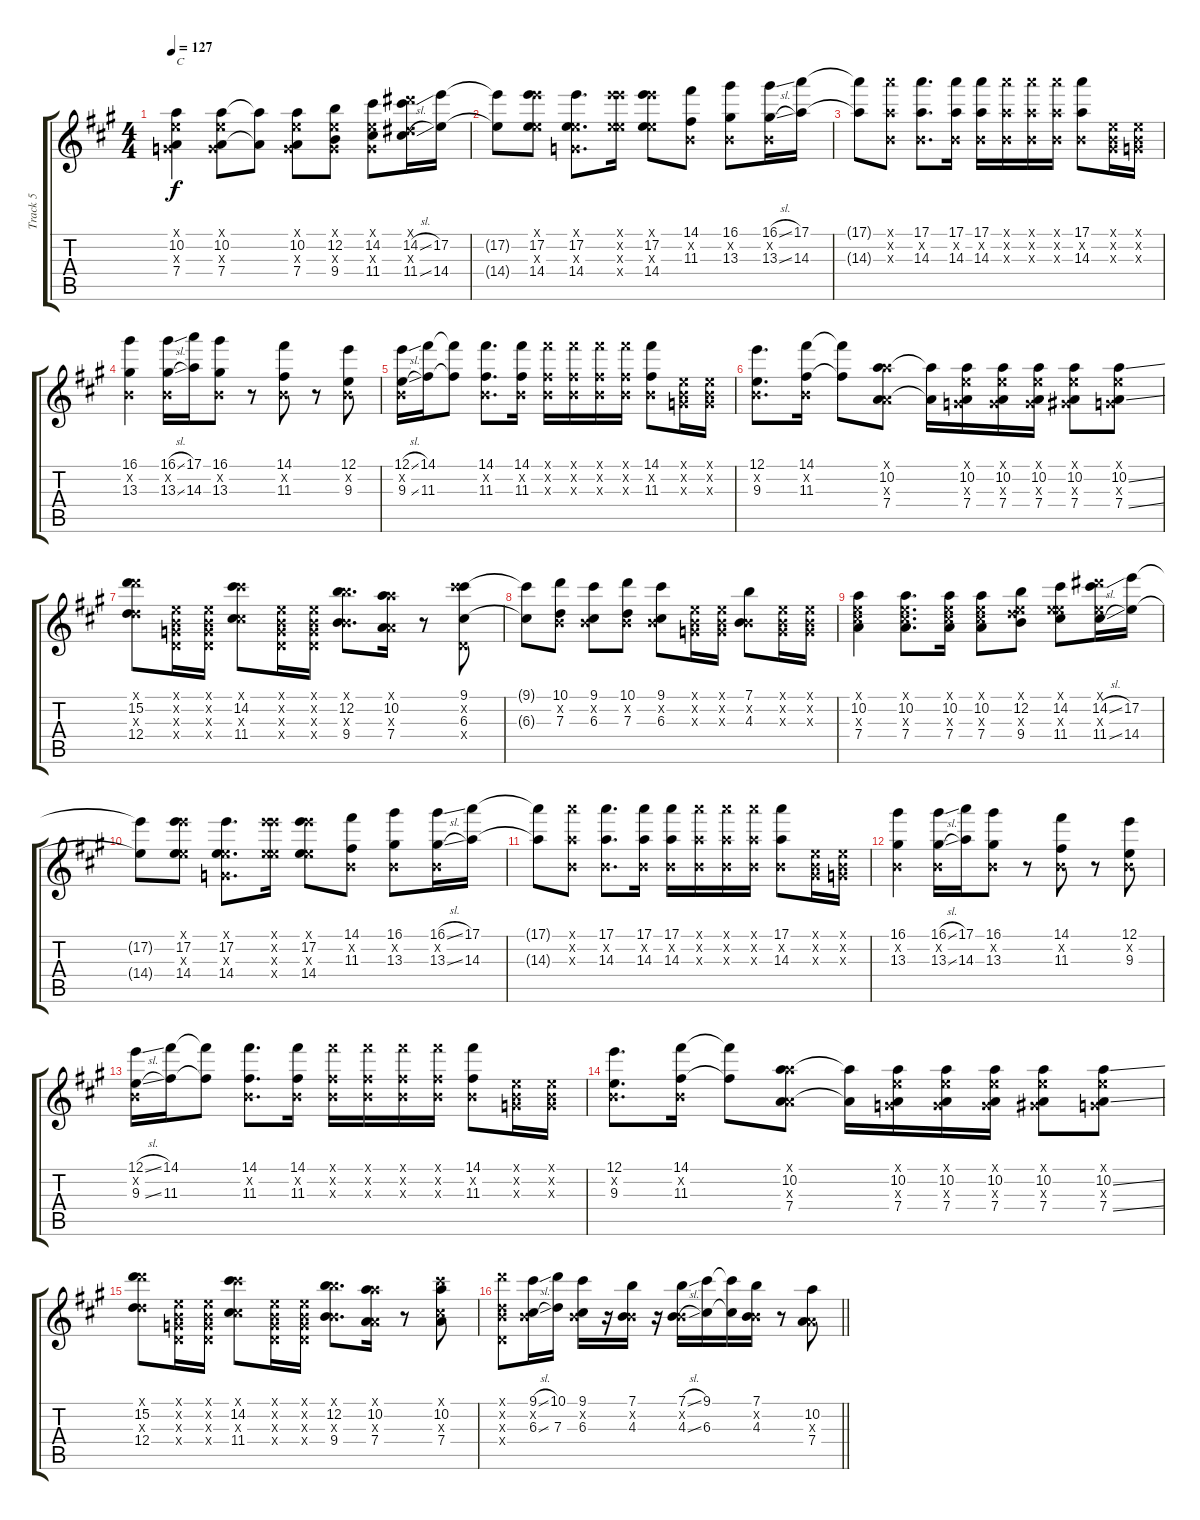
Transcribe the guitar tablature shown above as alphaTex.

\track ("Track 5" "Track 5") {instrument acousticguitarsteel}
\staff {score tabs}
\tuning (E4 B3 G3 D3 A2 E2) {hide}
\ts (4 4)
\tempo 127
\clef g2
\ks a
(0.1{x} 10.2 0.3{x} 7.4).4{txt "C" dy f} (0.1{x} 10.2 0.3{x} 7.4).8 (10.2{t} 7.4{t}).8 (0.1{x} 10.2 0.3{x} 7.4).8 (0.1{x} 12.2 0.3{x} 9.4).8 (0.1{x} 14.2 0.3{x} 11.4).8 (11.1{x} 14.2{sl} 8.3{x} 11.4{sl}).16 (17.2 14.4).16 |
(17.2{t} 14.4{t}).8 (12.1{x} 17.2 9.3{x} 14.4).8 (0.1{x} 17.2 0.3{x} 14.4).8{d} (12.1{x} 17.2{x} 9.3{x} 14.4{x}).16 (12.1{x} 17.2 9.3{x} 14.4).8 (14.1 0.2{x} 11.3).8 (16.1 0.2{x} 13.3).8 (16.1{sl} 0.2{x} 13.3{sl}).16 (17.1 14.3).16 |
(17.1{t} 14.3{t}).8 (17.1{x} 0.2{x} 14.3{x}).8 (17.1 0.2{x} 14.3).8{d} (17.1 0.2{x} 14.3).16 (17.1 0.2{x} 14.3).16 (17.1{x} 0.2{x} 14.3{x}).16 (17.1{x} 0.2{x} 14.3{x}).16 (17.1{x} 0.2{x} 14.3{x}).16 (17.1 0.2{x} 14.3).8 (0.1{x} 0.2{x} 1.3{x}).16 (0.1{x} 0.2{x} 0.3{x}).16 |
(16.1 0.2{x} 13.3).4 (16.1{sl} 0.2{x} 13.3{sl}).16 (17.1 14.3).16 (16.1 0.2{x} 13.3).8 r.8 (14.1 0.2{x} 11.3).8 r.8 (12.1 0.2{x} 9.3).8 |
(12.1{sl} 0.2{x} 9.3{sl}).16 (14.1 11.3).16 (14.1{t} 11.3{t}).8 (14.1 0.2{x} 11.3).8{d} (14.1 0.2{x} 11.3).16 (14.1{x} 0.2{x} 11.3{x}).16 (14.1{x} 0.2{x} 11.3{x}).16 (14.1{x} 0.2{x} 11.3{x}).16 (14.1{x} 0.2{x} 11.3{x}).16 (14.1 0.2{x} 11.3).8 (0.1{x} 0.2{x} 0.3{x}).16 (0.1{x} 0.2{x} 0.3{x}).16 |
(12.1 0.2{x} 9.3).8{d} (14.1 0.2{x} 11.3).16 (14.1{t} 11.3{t}).8 (5.1{x} 10.2 2.3{x} 7.4).8 (10.2{t} 7.4{t}).16 (0.1{x} 10.2 0.3{x} 7.4).16 (0.1{x} 10.2 0.3{x} 7.4).16 (0.1{x} 10.2 0.3{x} 7.4).16 (0.1{x} 10.2 1.3{x} 7.4).8 (0.1{x} 10.2{ss} 0.3{x} 7.4{ss}).8 |
(10.1{x} 15.2 7.3{x} 12.4).8 (0.1{x} 0.2{x} 0.3{x} 0.4{x}).16 (0.1{x} 0.2{x} 0.3{x} 0.4{x}).16 (9.1{x} 14.2 6.3{x} 11.4).8 (0.1{x} 0.2{x} 0.3{x} 0.4{x}).16 (0.1{x} 0.2{x} 0.3{x} 0.4{x}).16 (7.1{x} 12.2 4.3{x} 9.4).8{d} (5.1{x} 10.2 2.3{x} 7.4).16 r.8 (9.1 14.2{x} 6.3 0.4{x}).8 |
(9.1{t} 6.3{t}).8 (10.1 0.2{x} 7.3).8 (9.1 0.2{x} 6.3).8 (10.1 0.2{x} 7.3).8 (9.1 0.2{x} 6.3).8 (0.1{x} 0.2{x} 0.3{x}).16 (0.1{x} 0.2{x} 0.3{x}).16 (7.1 0.2{x} 4.3).8 (0.1{x} 0.2{x} 0.3{x}).16 (0.1{x} 0.2{x} 0.3{x}).16 |
(0.1{x} 10.2 6.3{x} 7.4).4 (0.1{x} 10.2 6.3{x} 7.4).8{d} (0.1{x} 10.2 6.3{x} 7.4).16 (0.1{x} 10.2 6.3{x} 7.4).8 (0.1{x} 12.2 7.3{x} 9.4).8 (0.1{x} 14.2 9.3{x} 11.4).8 (11.1{x} 14.2{sl} 9.3{x} 11.4{sl}).16 (17.2 14.4).16 |
(17.2{t} 14.4{t}).8 (12.1{x} 17.2 9.3{x} 14.4).8 (0.1{x} 17.2 0.3{x} 14.4).8{d} (12.1{x} 17.2{x} 9.3{x} 14.4{x}).16 (12.1{x} 17.2 9.3{x} 14.4).8 (14.1 0.2{x} 11.3).8 (16.1 0.2{x} 13.3).8 (16.1{sl} 0.2{x} 13.3{sl}).16 (17.1 14.3).16 |
(17.1{t} 14.3{t}).8 (17.1{x} 0.2{x} 14.3{x}).8 (17.1 0.2{x} 14.3).8{d} (17.1 0.2{x} 14.3).16 (17.1 0.2{x} 14.3).16 (17.1{x} 0.2{x} 14.3{x}).16 (17.1{x} 0.2{x} 14.3{x}).16 (17.1{x} 0.2{x} 14.3{x}).16 (17.1 0.2{x} 14.3).8 (0.1{x} 0.2{x} 1.3{x}).16 (0.1{x} 0.2{x} 0.3{x}).16 |
(16.1 0.2{x} 13.3).4 (16.1{sl} 0.2{x} 13.3{sl}).16 (17.1 14.3).16 (16.1 0.2{x} 13.3).8 r.8 (14.1 0.2{x} 11.3).8 r.8 (12.1 0.2{x} 9.3).8 |
(12.1{sl} 0.2{x} 9.3{sl}).16 (14.1 11.3).16 (14.1{t} 11.3{t}).8 (14.1 0.2{x} 11.3).8{d} (14.1 0.2{x} 11.3).16 (14.1{x} 0.2{x} 11.3{x}).16 (14.1{x} 0.2{x} 11.3{x}).16 (14.1{x} 0.2{x} 11.3{x}).16 (14.1{x} 0.2{x} 11.3{x}).16 (14.1 0.2{x} 11.3).8 (0.1{x} 0.2{x} 0.3{x}).16 (0.1{x} 0.2{x} 0.3{x}).16 |
(12.1 0.2{x} 9.3).8{d} (14.1 0.2{x} 11.3).16 (14.1{t} 11.3{t}).8 (5.1{x} 10.2 2.3{x} 7.4).8 (10.2{t} 7.4{t}).16 (0.1{x} 10.2 0.3{x} 7.4).16 (0.1{x} 10.2 0.3{x} 7.4).16 (0.1{x} 10.2 0.3{x} 7.4).16 (0.1{x} 10.2 1.3{x} 7.4).8 (0.1{x} 10.2{ss} 0.3{x} 7.4{ss}).8 |
(10.1{x} 15.2 7.3{x} 12.4).8 (0.1{x} 0.2{x} 0.3{x} 0.4{x}).16 (0.1{x} 0.2{x} 0.3{x} 0.4{x}).16 (9.1{x} 14.2 6.3{x} 11.4).8 (0.1{x} 0.2{x} 0.3{x} 0.4{x}).16 (0.1{x} 0.2{x} 0.3{x} 0.4{x}).16 (7.1{x} 12.2 4.3{x} 9.4).8{d} (5.1{x} 10.2 2.3{x} 7.4).16 r.8 (9.1{x} 10.2 6.3{x} 7.4).8 |
\barLineRight lightlight
(10.1{x} 0.2{x} 7.3{x} 0.4{x}).8 (9.1{sl} 0.2{x} 6.3{sl}).16 (10.1 7.3).16 (9.1 0.2{x} 6.3).16 r.16 (7.1 0.2{x} 4.3).16 r.16 (7.1{sl} 0.2{x} 4.3{sl}).16 (9.1 6.3).16 (9.1{t} 6.3{t}).16 (7.1 0.2{x} 4.3).16 r.8 (10.2 2.3{x} 7.4).8
